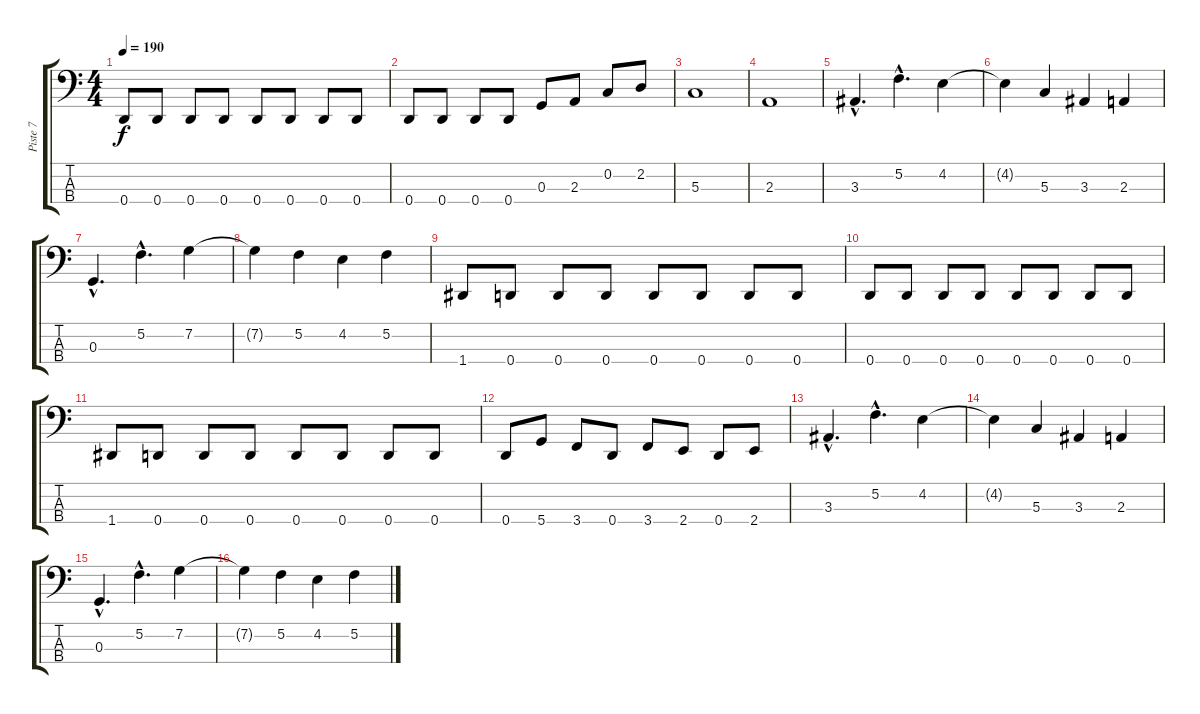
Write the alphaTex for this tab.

\track ("Piste 7" "Piste 7") {instrument electricbassfinger}
\staff {score tabs}
\tuning (F2 C2 G1 D1) {hide}
\ts (4 4)
\tempo 190
\clef f4
\ks c
0.4.8{dy f} 0.4.8 0.4.8 0.4.8 0.4.8 0.4.8 0.4.8 0.4.8 |
0.4.8 0.4.8 0.4.8 0.4.8 0.3.8 2.3.8 0.2.8 2.2.8 |
5.3.1 |
2.3.1 |
3.3{hac}.4{d} 5.2{hac}.4{d} 4.2.4 |
4.2{t}.4 5.3.4 3.3.4 2.3.4 |
0.3{hac}.4{d} 5.2{hac}.4{d} 7.2.4 |
7.2{t}.4 5.2.4 4.2.4 5.2.4 |
1.4.8 0.4.8 0.4.8 0.4.8 0.4.8 0.4.8 0.4.8 0.4.8 |
0.4.8 0.4.8 0.4.8 0.4.8 0.4.8 0.4.8 0.4.8 0.4.8 |
1.4.8 0.4.8 0.4.8 0.4.8 0.4.8 0.4.8 0.4.8 0.4.8 |
0.4.8 5.4.8 3.4.8 0.4.8 3.4.8 2.4.8 0.4.8 2.4.8 |
3.3{hac}.4{d} 5.2{hac}.4{d} 4.2.4 |
4.2{t}.4 5.3.4 3.3.4 2.3.4 |
0.3{hac}.4{d} 5.2{hac}.4{d} 7.2.4 |
7.2{t}.4 5.2.4 4.2.4 5.2.4
